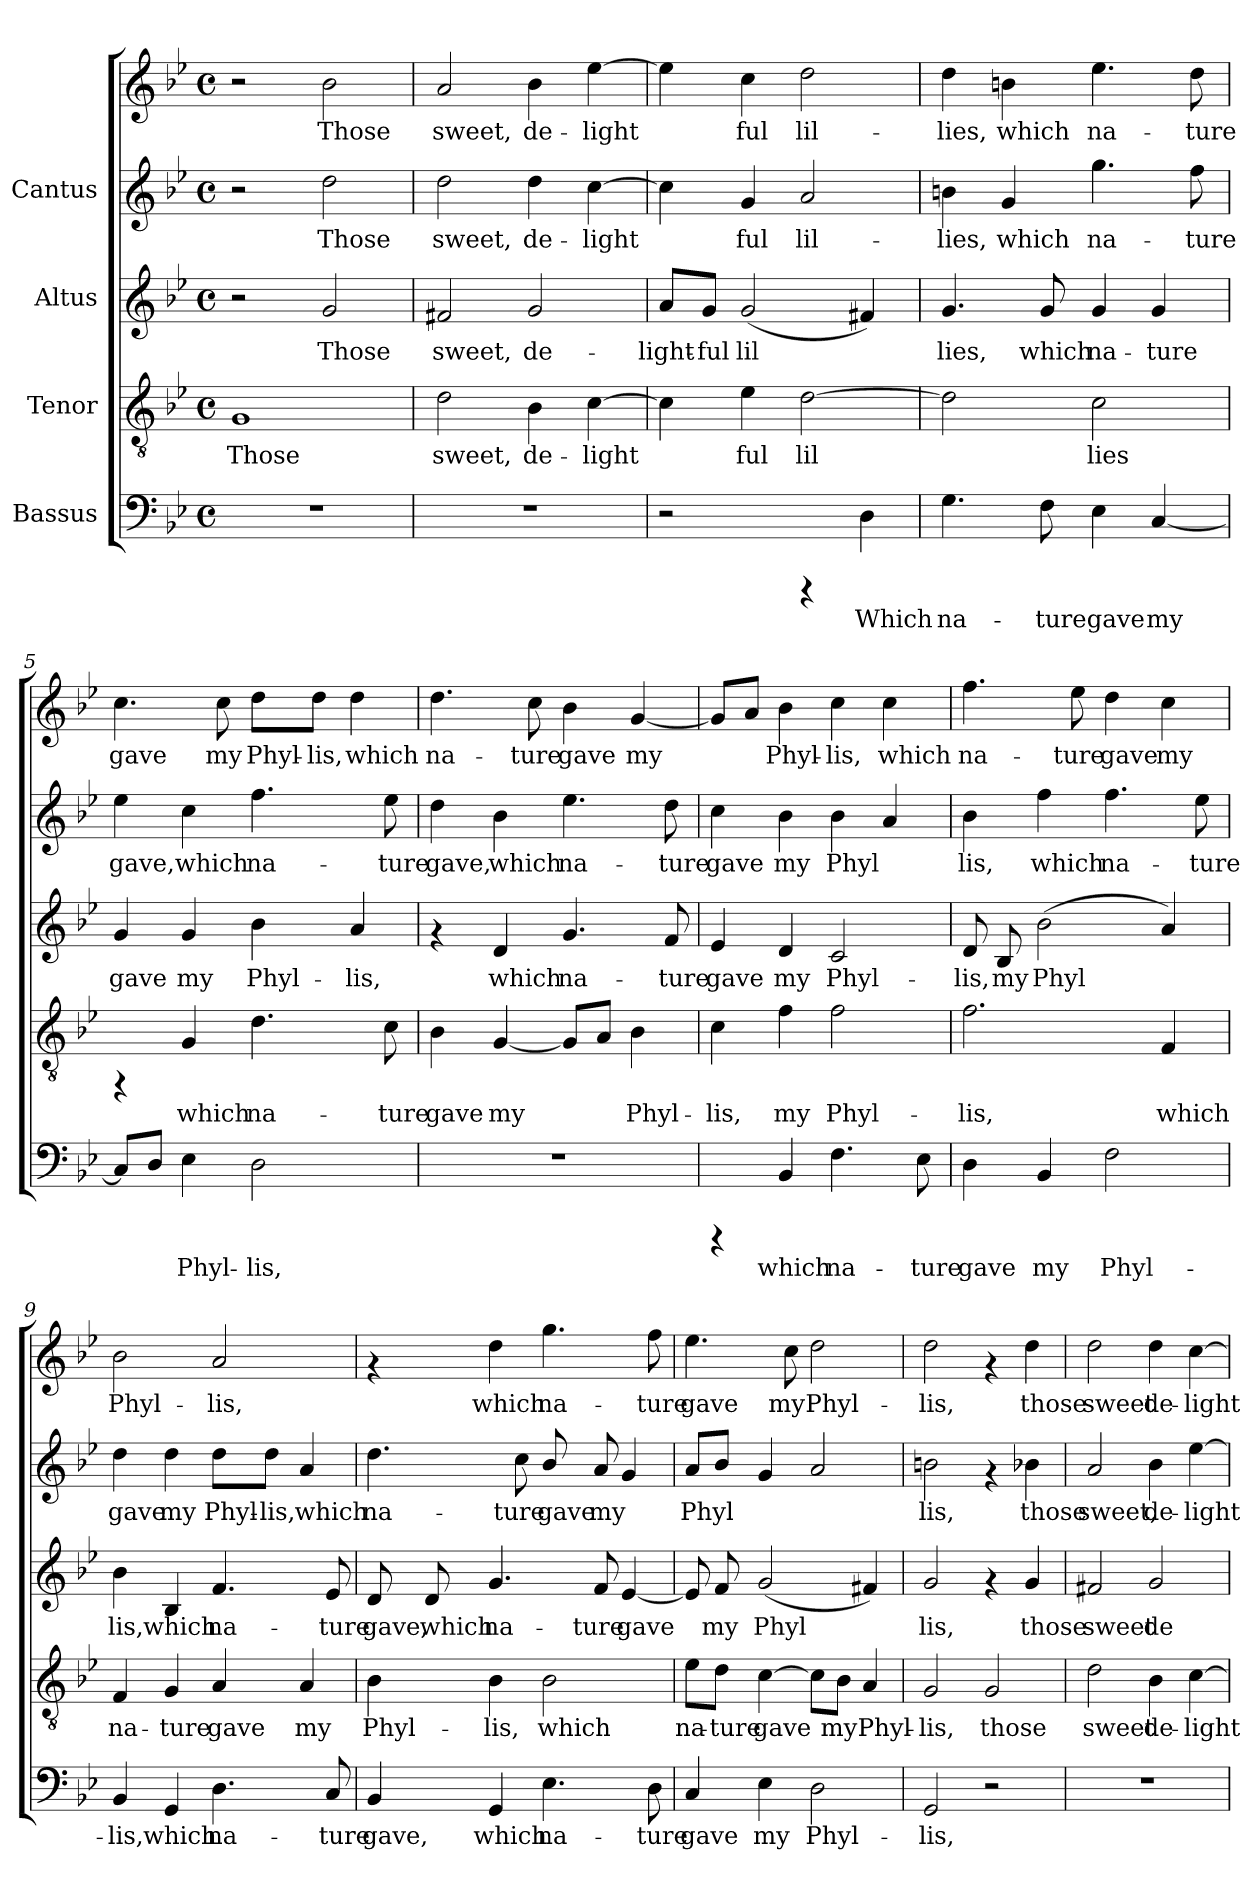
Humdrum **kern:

**kern	**text	**kern	**text	**kern	**text	**kern	**text	**kern	**text
*part4	*part4	*part3	*part3	*part2	*part2	*part1	*part1	*part1	*part1
*staff5	*staff5	*staff4	*staff4	*staff3	*staff3	*staff2	*staff2	*staff1	*staff1
*I"Bassus	*	*I"Tenor	*	*I"Altus	*	*I"Cantus	*	*	*
!!LO:PB:g=z
*stria5	*	*stria5	*	*stria5	*	*stria5	*	*stria5	*
*clefF4	*	*clefGv2	*	*clefG2	*	*clefG2	*	*clefG2	*
*k[b-e-]	*	*k[b-e-]	*	*k[b-e-]	*	*k[b-e-]	*	*k[b-e-]	*
*B-:	*	*B-:	*	*B-:	*	*B-:	*	*B-:	*
*M4/4	*	*M4/4	*	*M4/4	*	*M4/4	*	*M4/4	*
*met(c)	*	*met(c)	*	*met(c)	*	*met(c)	*	*met(c)	*
*MM132	*	*MM132	*	*MM132	*	*MM132	*	*MM132	*
=1	=1	=1	=1	=1	=1	=1	=1	=1	=1
!	!	!	!LO:LY:b:cj	!	!	!	!	!	!
1r	.	1G	Those	2r	.	2r	.	2r	.
!	!	!	!	!	!LO:LY:b:cj	!	!LO:LY:b:cj	!	!LO:LY:b:cj
.	.	.	.	2g/	Those	2dd\	Those	2b-\	Those
=2	=2	=2	=2	=2	=2	=2	=2	=2	=2
!	!	!	!LO:LY:b:cj	!	!LO:LY:b:cj	!	!LO:LY:b:cj	!	!LO:LY:b:cj
1r	.	2d\	sweet,	2f#X/	sweet,	2dd\	-sweet,	2a/	sweet,
!	!	!	!LO:LY:b:cj	!	!LO:LY:b:cj	!	!LO:LY:b:cj	!	!LO:LY:b:cj
.	.	4B-\	de-	2g/	de-	4dd\	de-	4b-\	de-
!	!	!	!LO:LY:b:cj	!	!	!	!LO:LY:b:cj	!	!LO:LY:b:cj
.	.	[>4c\	-light-	.	.	[>4cc\	-light-	[>4ee-\	-light-
=3	=3	=3	=3	=3	=3	=3	=3	=3	=3
!	!	!	!LO:LY:b:cj	!	!LO:LY:b:cj	!	!LO:LY:b:cj	!	!LO:LY:b:cj
2r	.	4c\]	-	8a/L	-light-	4cc\]	-	4ee-\]	-
!	!	!	!	!	!LO:LY:b:cj	!	!	!	!
.	.	.	.	8g/J	-ful	.	.	.	.
!	!	!	!LO:LY:b:cj	!	!LO:LY:b:cj	!	!LO:LY:b:cj	!	!LO:LY:b:cj
.	.	4e-\	ful	(<2g/	lil-	4g/	ful	4cc\	ful
!	!	!	!LO:LY:b:cj	!	!	!	!LO:LY:b:cj	!	!LO:LY:b:cj
4rCCC	.	[>2d\	lil-	.	.	2a/	lil-	2dd\	lil-
!	!LO:LY:b:cj	!	!	!	!LO:LY:b:cj	!	!	!	!
4D\	Which	.	.	4f#X/)	--	.	.	.	.
=4	=4	=4	=4	=4	=4	=4	=4	=4	=4
!	!LO:LY:b:cj	!	!LO:LY:b:cj	!	!LO:LY:b:cj	!	!LO:LY:b:cj	!	!LO:LY:b:cj
4.G\	na-	2d\]	-	4.g/	-lies,	4bn\	lies,	4dd\	-lies,
!	!	!	!	!	!	!	!LO:LY:b:cj	!	!LO:LY:b:cj
.	.	.	.	.	.	4g/	which	4bn\	which
!	!LO:LY:b:cj	!	!	!	!LO:LY:b:cj	!	!	!	!
8F\	-ture	.	.	8g/	which	.	.	.	.
!	!LO:LY:b:cj	!	!LO:LY:b:cj	!	!LO:LY:b:cj	!	!LO:LY:b:cj	!	!LO:LY:b:cj
4E-\	gave	2c\	lies	4g/	na-	4.gg\	na-	4.ee-\	na-
!	!LO:LY:b:cj	!	!	!	!LO:LY:b:cj	!	!	!	!
[<4C/	my	.	.	4g/	-ture	.	.	.	.
!	!	!	!	!	!	!	!LO:LY:b:cj	!	!LO:LY:b:cj
.	.	.	.	.	.	8ff\	-ture	8dd\	-ture
!!LO:LB:g=z
=5	=5	=5	=5	=5	=5	=5	=5	=5	=5
!	!LO:LY:b:cj	!	!	!	!LO:LY:b:cj	!	!LO:LY:b:cj	!	!LO:LY:b:cj
8C/L]	.	4rFF	.	4g/	gave	4ee-\	gave,	4.cc\	gave
!	!LO:LY:b:cj	!	!	!	!	!	!	!	!
8D/J	.	.	.	.	.	.	.	.	.
!	!LO:LY:b:cj	!	!LO:LY:b:cj	!	!LO:LY:b:cj	!	!LO:LY:b:cj	!	!
4E-\	Phyl-	4G/	which	4g/	my	4cc\	which	.	.
!	!	!	!	!	!	!	!	!	!LO:LY:b:cj
.	.	.	.	.	.	.	.	8cc\	my
!	!LO:LY:b:cj	!	!LO:LY:b:cj	!	!LO:LY:b:cj	!	!LO:LY:b:cj	!	!LO:LY:b:cj
2D\	-lis,	4.d\	na-	4b-\	Phyl-	4.ff\	na-	8dd\L	Phyl-
!	!	!	!	!	!	!	!	!	!LO:LY:b:cj
.	.	.	.	.	.	.	.	8dd\J	-lis,
!	!	!	!	!	!LO:LY:b:cj	!	!	!	!LO:LY:b:cj
.	.	.	.	4a/	-lis,	.	.	4dd\	which
!	!	!	!LO:LY:b:cj	!	!	!	!LO:LY:b:cj	!	!
.	.	8c\	-ture	.	.	8ee-\	-ture	.	.
=6	=6	=6	=6	=6	=6	=6	=6	=6	=6
!	!	!	!LO:LY:b:cj	!	!	!	!LO:LY:b:cj	!	!LO:LY:b:cj
1r	.	4B-\	gave	4rf	.	4dd\	gave,	4.dd\	na-
!	!	!	!LO:LY:b:cj	!	!LO:LY:b:cj	!	!LO:LY:b:cj	!	!
.	.	[<4G/	my	4d/	which	4b-\	which	.	.
!	!	!	!	!	!	!	!	!	!LO:LY:b:cj
.	.	.	.	.	.	.	.	8cc\	-ture
!	!	!	!LO:LY:b:cj	!	!LO:LY:b:cj	!	!LO:LY:b:cj	!	!LO:LY:b:cj
.	.	8G/L]	.	4.g/	na-	4.ee-\	na-	4b-\	gave
!	!	!	!LO:LY:b:cj	!	!	!	!	!	!
.	.	8A/J	.	.	.	.	.	.	.
!	!	!	!LO:LY:b:cj	!	!	!	!	!	!LO:LY:b:cj
.	.	4B-\	Phyl-	.	.	.	.	[<4g/	my
!	!	!	!	!	!LO:LY:b:cj	!	!LO:LY:b:cj	!	!
.	.	.	.	8f/	-ture	8dd\	-ture	.	.
=7	=7	=7	=7	=7	=7	=7	=7	=7	=7
!	!	!	!LO:LY:b:cj	!	!LO:LY:b:cj	!	!LO:LY:b:cj	!	!LO:LY:b:cj
4rCCC	.	4c\	-lis,	4e-/	gave	4cc\	gave	8g/L]	.
!	!	!	!	!	!	!	!	!	!LO:LY:b:cj
.	.	.	.	.	.	.	.	8a/J	.
!	!LO:LY:b:cj	!	!LO:LY:b:cj	!	!LO:LY:b:cj	!	!LO:LY:b:cj	!	!LO:LY:b:cj
4BB-/	which	4f\	my	4d/	my	4b-\	my	4b-\	Phyl-
!	!LO:LY:b:cj	!	!LO:LY:b:cj	!	!LO:LY:b:cj	!	!LO:LY:b:cj	!	!LO:LY:b:cj
4.F\	na-	2f\	Phyl-	2c/	Phyl-	4b-\	Phyl-	4cc\	-lis,
!	!	!	!	!	!	!	!LO:LY:b:cj	!	!LO:LY:b:cj
.	.	.	.	.	.	4a/	--	4cc\	which
!	!LO:LY:b:cj	!	!	!	!	!	!	!	!
8E-\	-ture	.	.	.	.	.	.	.	.
!!LO:PB:g=z
=8	=8	=8	=8	=8	=8	=8	=8	=8	=8
!	!LO:LY:b:cj	!	!LO:LY:b:cj	!	!LO:LY:b:cj	!	!LO:LY:b:cj	!	!LO:LY:b:cj
4D\	gave	2.f\	-lis,	8d/	-lis,	4b-\	lis,	4.ff\	-na-
!	!	!	!	!	!LO:LY:b:cj	!	!	!	!
.	.	.	.	8B-/	my	.	.	.	.
!	!LO:LY:b:cj	!	!	!	!LO:LY:b:cj	!	!LO:LY:b:cj	!	!
4BB-/	my	.	.	(>2b-\	Phyl-	4ff\	which	.	.
!	!	!	!	!	!	!	!	!	!LO:LY:b:cj
.	.	.	.	.	.	.	.	8ee-\	-ture
!	!LO:LY:b:cj	!	!	!	!	!	!LO:LY:b:cj	!	!LO:LY:b:cj
2F\	Phyl-	.	.	.	.	4.ff\	na-	4dd\	gave
!	!	!	!LO:LY:b:cj	!	!LO:LY:b:cj	!	!	!	!LO:LY:b:cj
.	.	4F/	which	4a/)	--	.	.	4cc\	my
!	!	!	!	!	!	!	!LO:LY:b:cj	!	!
.	.	.	.	.	.	8ee-\	-ture	.	.
=9	=9	=9	=9	=9	=9	=9	=9	=9	=9
!	!LO:LY:b:cj	!	!LO:LY:b:cj	!	!LO:LY:b:cj	!	!LO:LY:b:cj	!	!LO:LY:b:cj
4BB-/	-lis,	4F/	na-	4b-\	-lis,	4dd\	gave	2b-\	Phyl-
!	!LO:LY:b:cj	!	!LO:LY:b:cj	!	!LO:LY:b:cj	!	!LO:LY:b:cj	!	!
4GG/	which	4G/	-ture	4B-/	which	4dd\	my	.	.
!	!LO:LY:b:cj	!	!LO:LY:b:cj	!	!LO:LY:b:cj	!	!LO:LY:b:cj	!	!LO:LY:b:cj
4.D\	na-	4A/	gave	4.f/	na-	8dd\L	Phyl-	2a/	-lis,
!	!	!	!	!	!	!	!LO:LY:b:cj	!	!
.	.	.	.	.	.	8dd\J	-lis,	.	.
!	!	!	!LO:LY:b:cj	!	!	!	!LO:LY:b:cj	!	!
.	.	4A/	my	.	.	4a/	which	.	.
!	!LO:LY:b:cj	!	!	!	!LO:LY:b:cj	!	!	!	!
8C/	-ture	.	.	8e-/	-ture	.	.	.	.
=10	=10	=10	=10	=10	=10	=10	=10	=10	=10
!	!LO:LY:b:cj	!	!LO:LY:b:cj	!	!LO:LY:b:cj	!	!LO:LY:b:cj	!	!
4BB-/	gave,	4B-\	Phyl-	8d/	gave,	4.dd\	na-	4rf	.
!	!	!	!	!	!LO:LY:b:cj	!	!	!	!
.	.	.	.	8d/	which	.	.	.	.
!	!LO:LY:b:cj	!	!LO:LY:b:cj	!	!LO:LY:b:cj	!	!	!	!LO:LY:b:cj
4GG/	which	4B-\	-lis,	4.g/	na-	.	.	4dd\	which
!	!	!	!	!	!	!	!LO:LY:b:cj	!	!
.	.	.	.	.	.	8cc\	-ture	.	.
!	!LO:LY:b:cj	!	!LO:LY:b:cj	!	!	!	!LO:LY:b:cj	!	!LO:LY:b:cj
4.E-\	na-	2B-\	which	.	.	8b-/	gave	4.gg\	na-
!	!	!	!	!	!LO:LY:b:cj	!	!LO:LY:b:cj	!	!
.	.	.	.	8f/	-ture	8a/	my	.	.
!	!	!	!	!	!LO:LY:b:cj	!	!LO:LY:b:cj	!	!
.	.	.	.	[<4e-/	gave	4g/	.	.	.
!	!LO:LY:b:cj	!	!	!	!	!	!	!	!LO:LY:b:cj
8D\	-ture	.	.	.	.	.	.	8ff\	-ture
!!LO:LB:g=z
=11	=11	=11	=11	=11	=11	=11	=11	=11	=11
!	!LO:LY:b:cj	!	!LO:LY:b:cj	!	!LO:LY:b:cj	!	!LO:LY:b:cj	!	!LO:LY:b:cj
4C/	gave	8e-\L	na-	8e-/]	.	8a/L	-Phyl-	4.ee-\	gave
!	!	!	!LO:LY:b:cj	!	!LO:LY:b:cj	!	!LO:LY:b:cj	!	!
.	.	8d\J	-ture	8f/	my	8b-/J	--	.	.
!	!LO:LY:b:cj	!	!LO:LY:b:cj	!	!LO:LY:b:cj	!	!LO:LY:b:cj	!	!
4E-\	my	[>4c\	gave	(<2g/	Phyl-	4g/	--	.	.
!	!	!	!	!	!	!	!	!	!LO:LY:b:cj
.	.	.	.	.	.	.	.	8cc\	my
!	!LO:LY:b:cj	!	!LO:LY:b:cj	!	!	!	!LO:LY:b:cj	!	!LO:LY:b:cj
2D\	Phyl-	8c\L]	.	.	.	2a/	--	2dd\	Phyl-
!	!	!	!LO:LY:b:cj	!	!	!	!	!	!
.	.	8B-\J	my	.	.	.	.	.	.
!	!	!	!LO:LY:b:cj	!	!LO:LY:b:cj	!	!	!	!
.	.	4A/	Phyl-	4f#X/)	--	.	.	.	.
=12	=12	=12	=12	=12	=12	=12	=12	=12	=12
!	!LO:LY:b:cj	!	!LO:LY:b:cj	!	!LO:LY:b:cj	!	!LO:LY:b:cj	!	!LO:LY:b:cj
2GG/	-lis,	2G/	-lis,	2g/	-lis,	2bn\	lis,	2dd\	-lis,
!	!	!	!LO:LY:b:cj	!	!	!	!	!	!
2r	.	2G/	those	4rf	.	4rf	.	4rf	.
!	!	!	!	!	!LO:LY:b:cj	!	!LO:LY:b:cj	!	!LO:LY:b:cj
.	.	.	.	4g/	those	4b-X\	those	4dd\	those
=13	=13	=13	=13	=13	=13	=13	=13	=13	=13
!	!	!	!LO:LY:b:cj	!	!LO:LY:b:cj	!	!LO:LY:b:cj	!	!LO:LY:b:cj
1r	.	2d\	sweet	2f#X/	sweet	2a/	-sweet,	2dd\	sweet
!	!	!	!LO:LY:b:cj	!	!LO:LY:b:cj	!	!LO:LY:b:cj	!	!LO:LY:b:cj
.	.	4B-\	de-	2g/	de-	4b-\	de-	4dd\	de-
!	!	!	!LO:LY:b:cj	!	!	!	!LO:LY:b:cj	!	!LO:LY:b:cj
.	.	[>4c\	-light-	.	.	[>4ee-\	-light-	[>4cc\	-light-
=	=	=	=	=	=	=	=	=	=
*-	*-	*-	*-	*-	*-	*-	*-	*-	*-
